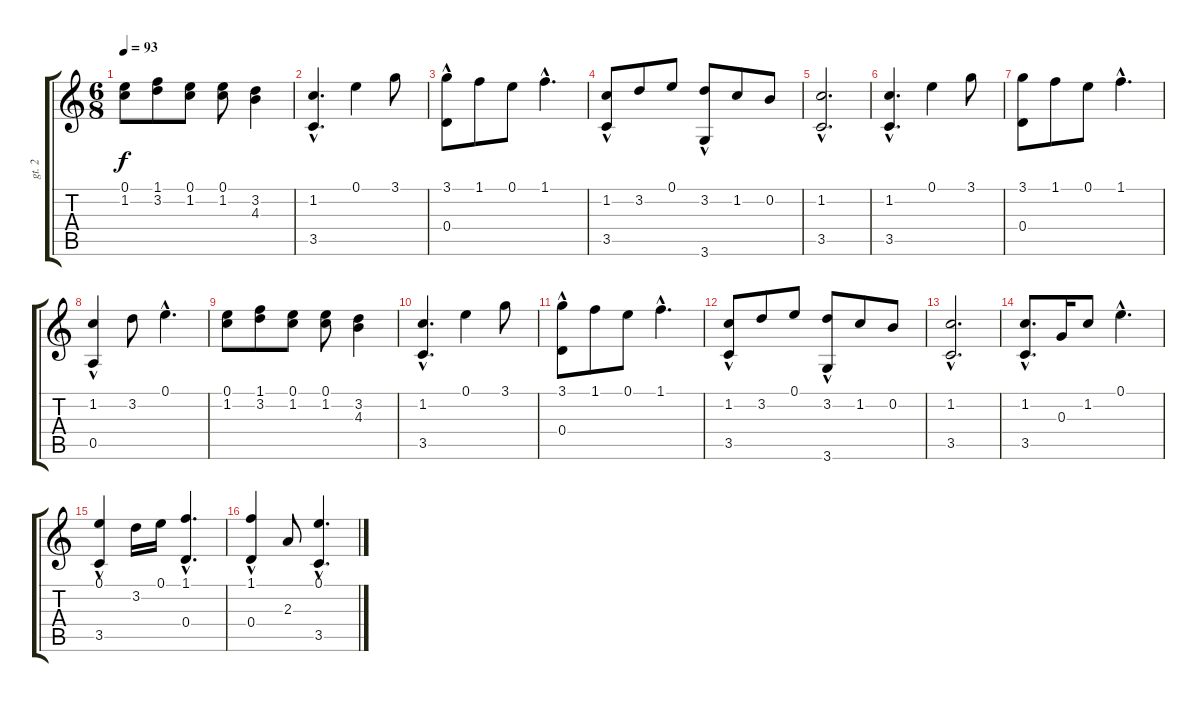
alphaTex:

\track ("gt. 2" "gt. 2") {instrument acousticguitarsteel}
\staff {score tabs}
\tuning (E4 B3 G3 D3 A2 E2) {hide}
\ts (6 8)
\tempo 93
\clef g2
\ks c
(0.1 1.2).8{dy f} (1.1 3.2).8 (0.1 1.2).8 (0.1 1.2).8 (3.2 4.3).4 |
(1.2{hac} 3.5{hac}).4{d} 0.1.4 3.1.8 |
(3.1 0.4{hac}).8 1.1.8 0.1.8 1.1{hac}.4{d} |
(1.2 3.5{hac}).8 3.2.8 0.1.8 (3.2 3.6{hac}).8 1.2.8 0.2.8 |
(1.2{hac} 3.5{hac}).2{d} |
(1.2{hac} 3.5{hac}).4{d} 0.1.4 3.1.8 |
(3.1 0.4).8 1.1.8 0.1.8 1.1{hac}.4{d} |
(1.2 0.5{hac}).4 3.2.8 0.1{hac}.4{d} |
(0.1 1.2).8 (1.1 3.2).8 (0.1 1.2).8 (0.1 1.2).8 (3.2 4.3).4 |
(1.2{hac} 3.5{hac}).4{d} 0.1.4 3.1.8 |
(3.1 0.4{hac}).8 1.1.8 0.1.8 1.1{hac}.4{d} |
(1.2 3.5{hac}).8 3.2.8 0.1.8 (3.2 3.6{hac}).8 1.2.8 0.2.8 |
(1.2{hac} 3.5{hac}).2{d} |
(1.2{hac} 3.5{hac}).8{d} 0.3.16 1.2.8 0.1{hac}.4{d} |
(0.1 3.5{hac}).4 3.2.16 0.1.16 (1.1{hac} 0.4{hac}).4{d} |
(1.1 0.4{hac}).4 2.3.8 (0.1{hac} 3.5{hac}).4{d}
